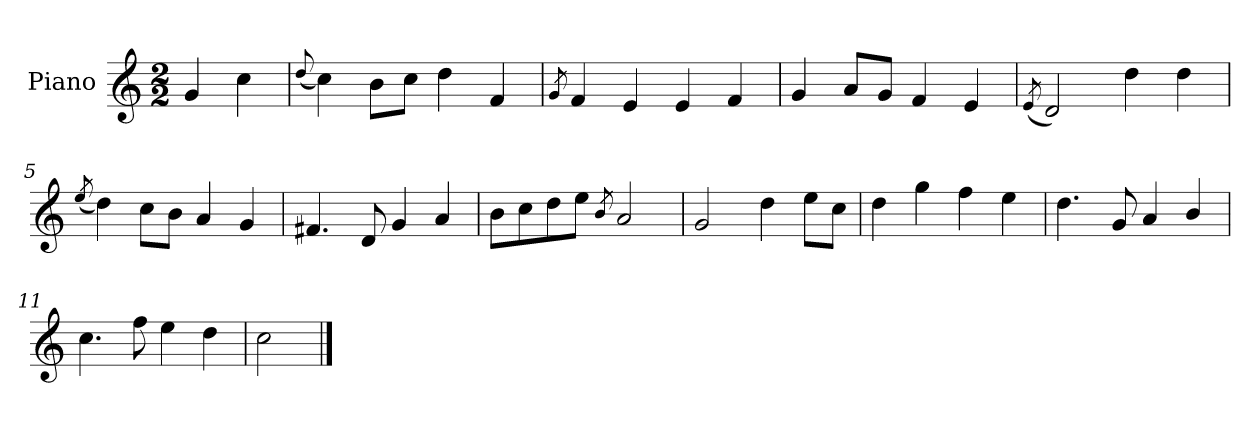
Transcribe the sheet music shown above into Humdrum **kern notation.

**kern
*part1
*staff1
*I"Piano
*I'Pno.
*clefG2
*k[]
*M2/2
=
4g/
4cc\
=1
(<8qqdd/
4cc\)
8b\L
8cc\J
4dd\
4f/
=2
8qg/
4f/
4e/
4e/
4f/
=3
4g/
8a/L
8g/J
4f/
4e/
!!LO:LB:g=z
=4
(<8qe/
2d/)
4dd\
4dd\
=5
(<8qee/
4dd\)
8cc\L
8b\J
4a/
4g/
=6
4.f#X/
8d/
4g/
4a/
=7
8b\L
8cc\
8dd\
8ee\J
8qb/
2a/
=8
2g/
4dd\
8ee\L
8cc\J
!!LO:LB:g=z
=9
4dd\
4gg\
4ff\
4ee\
=10
4.dd\
8g/
4a/
4b/
=11
4.cc\
8ff\
4ee\
4dd\
=12
2cc\
==
*-
